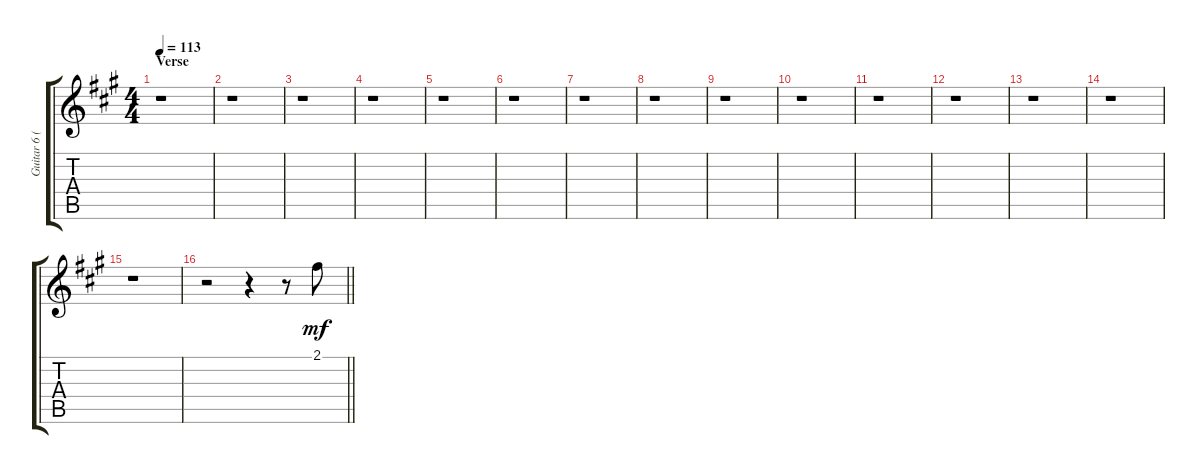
\track ("Guitar 6 (clean)" "Guitar 6 (") {instrument electricguitarclean}
\staff {score tabs}
\tuning (E4 B3 G3 D3 A2 E2) {hide}
\ts (4 4)
\section ("" "Verse")
\tempo 113
\clef g2
\ks f#minor
r.1{dy mf} |
r.1 |
r.1 |
r.1 |
r.1 |
r.1 |
r.1 |
r.1 |
r.1 |
r.1 |
r.1 |
r.1 |
r.1 |
r.1 |
r.1 |
\barLineRight lightlight
r.2 r.4 r.8 2.1.8
